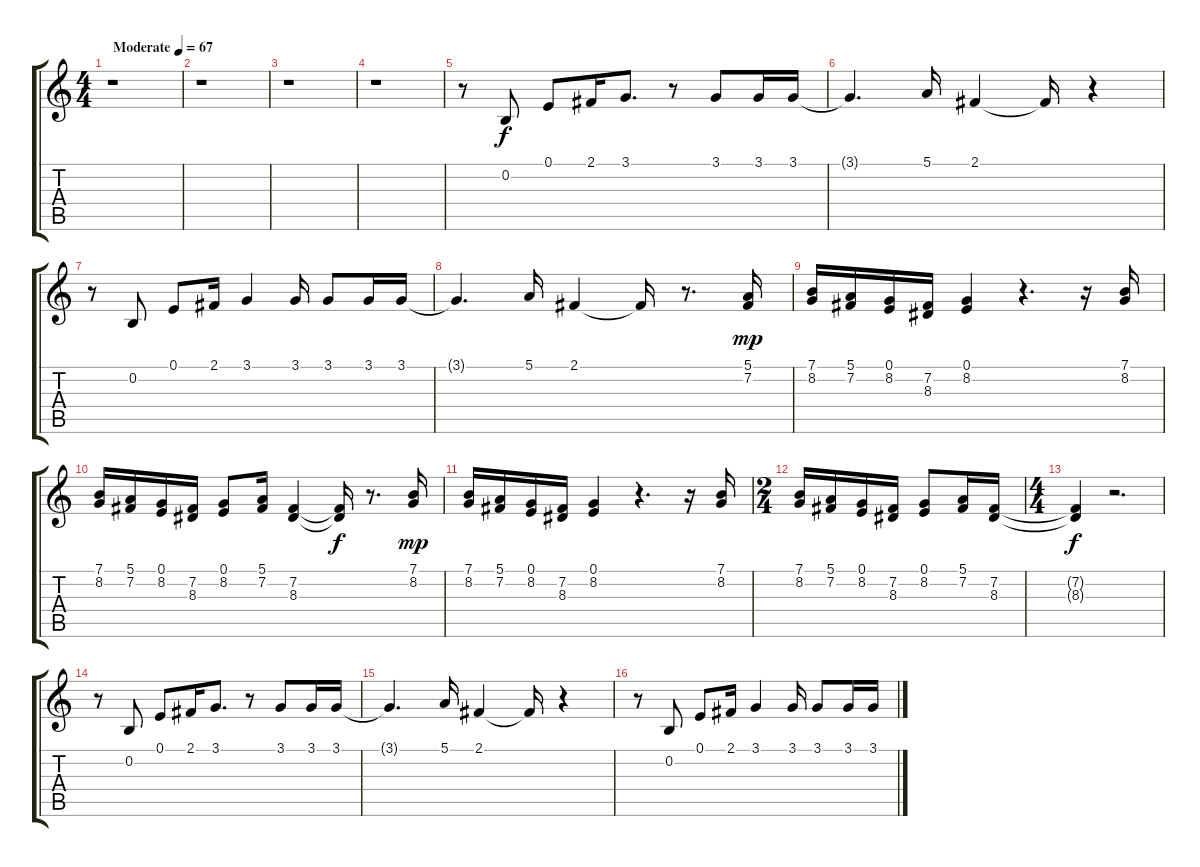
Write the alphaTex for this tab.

\track "" {instrument acousticgrandpiano}
\staff {score tabs}
\tuning (E4 B3 G3 D3 A2 E2) {hide}
\ts (4 4)
\tempo (67 "Moderate")
\clef g2
\ks c
r.1{dy f instrument acousticgrandpiano} |
r.1 |
r.1 |
r.1 |
r.8 0.2.8 0.1.8 2.1.16 3.1.8{d} r.8 3.1.8 3.1.16 3.1.16 |
3.1{t}.4{d} 5.1.16 2.1.4 2.1{t}.16 r.4 |
r.8 0.2.8 0.1.8 2.1.16 3.1.4 3.1.16 3.1.8 3.1.16 3.1.16 |
3.1{t}.4{d} 5.1.16 2.1.4 2.1{t}.16 r.8{d} (5.1 7.2).16{dy mp} |
(7.1 8.2).16 (5.1 7.2).16 (0.1 8.2).16 (7.2 8.3).16 (0.1 8.2).4 r.4{d} r.16 (7.1 8.2).16 |
(7.1 8.2).16 (5.1 7.2).16 (0.1 8.2).16 (7.2 8.3).16 (0.1 8.2).8 (5.1 7.2).16 (7.2 8.3).4 (7.2{t} 8.3{t}).16{dy f} r.8{d} (7.1 8.2).16{dy mp} |
(7.1 8.2).16 (5.1 7.2).16 (0.1 8.2).16 (7.2 8.3).16 (0.1 8.2).4 r.4{d} r.16 (7.1 8.2).16 |
\ts (2 4)
(7.1 8.2).16 (5.1 7.2).16 (0.1 8.2).16 (7.2 8.3).16 (0.1 8.2).8 (5.1 7.2).16 (7.2 8.3).16 |
\ts (4 4)
(7.2{t} 8.3{t}).4{dy f} r.2{d} |
r.8 0.2.8 0.1.8 2.1.16 3.1.8{d} r.8 3.1.8 3.1.16 3.1.16 |
3.1{t}.4{d} 5.1.16 2.1.4 2.1{t}.16 r.4 |
r.8 0.2.8 0.1.8 2.1.16 3.1.4 3.1.16 3.1.8 3.1.16 3.1.16
